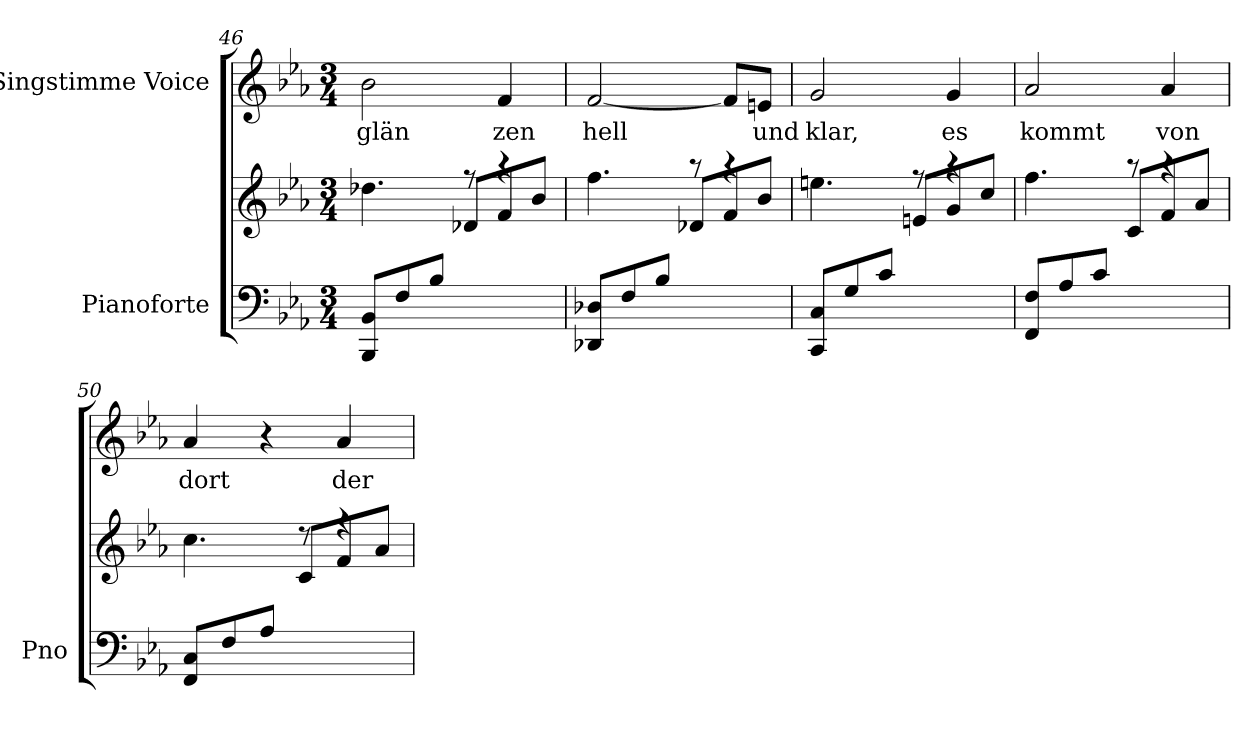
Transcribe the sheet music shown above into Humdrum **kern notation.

**kern	**kern	**kern	**text
*part2	*part2	*part1	*part1
*staff3	*staff2	*staff1	*staff1
*I"Pianoforte	*	*I"Singstimme Voice	*
*I'Pno	*	*	*
*clefF4	*clefG2	*clefG2	*
*k[b-e-a-]	*k[b-e-a-]	*k[b-e-a-]	*
*M3/4	*M3/4	*M3/4	*
=46	=46	=46	=46
*	*^	*	*
!	!	!	!	!LO:LY:b
8BBB-/ 8BB-/L	4.dd-X\	4.ryy	2b-\	glän
8F/	.	.	.	.
8B-/J	.	.	.	.
4.ryy	8r	8d-X/L	.	.
!	!	!	!	!LO:LY:b
.	4r	8f/	4f/	-zen
.	.	8b-/J	.	.
!!LO:LB:g=z
=47	=47	=47	=47	=47
!	!	!	!	!LO:LY:b
8DD-X/ 8D-X/L	4.ff\	4.ryy	[2f/	hell
8F/	.	.	.	.
8B-/J	.	.	.	.
4.ryy	8r	8d-X/L	.	.
.	4r	8f/	8f/L]	.
!	!	!	!	!LO:LY:b
.	.	8b-/J	8en/J	und
!!LO:PB:g=z
=48	=48	=48	=48	=48
!	!	!	!	!LO:LY:b
8CC/ 8C/L	4.een\	4.ryy	2g/	klar,
8G/	.	.	.	.
8c/J	.	.	.	.
4.ryy	8r	8en/L	.	.
!	!	!	!	!LO:LY:b
.	4r	8g/	4g/	es
.	.	8cc/J	.	.
=49	=49	=49	=49	=49
!	!	!	!	!LO:LY:b
8FF/ 8F/L	4.ff\	4.ryy	2a-/	kommt
8A-/	.	.	.	.
8c/J	.	.	.	.
4.ryy	8r	8c/L	.	.
!	!	!	!	!LO:LY:b
.	4r	8f/	4a-/	von
.	.	8a-/J	.	.
=50	=50	=50	=50	=50
!	!	!	!	!LO:LY:b
8FF/ 8C/L	4.cc\	4.ryy	4a-/	dort
8F/	.	.	.	.
8A-/J	.	.	4r	.
4.ryy	8r	8c/L	.	.
!	!	!	!	!LO:LY:b
.	4r	8f/	4a-/	der
.	.	8a-/J	.	.
*	*v	*v	*	*
=	=	=	=
*-	*-	*-	*-
